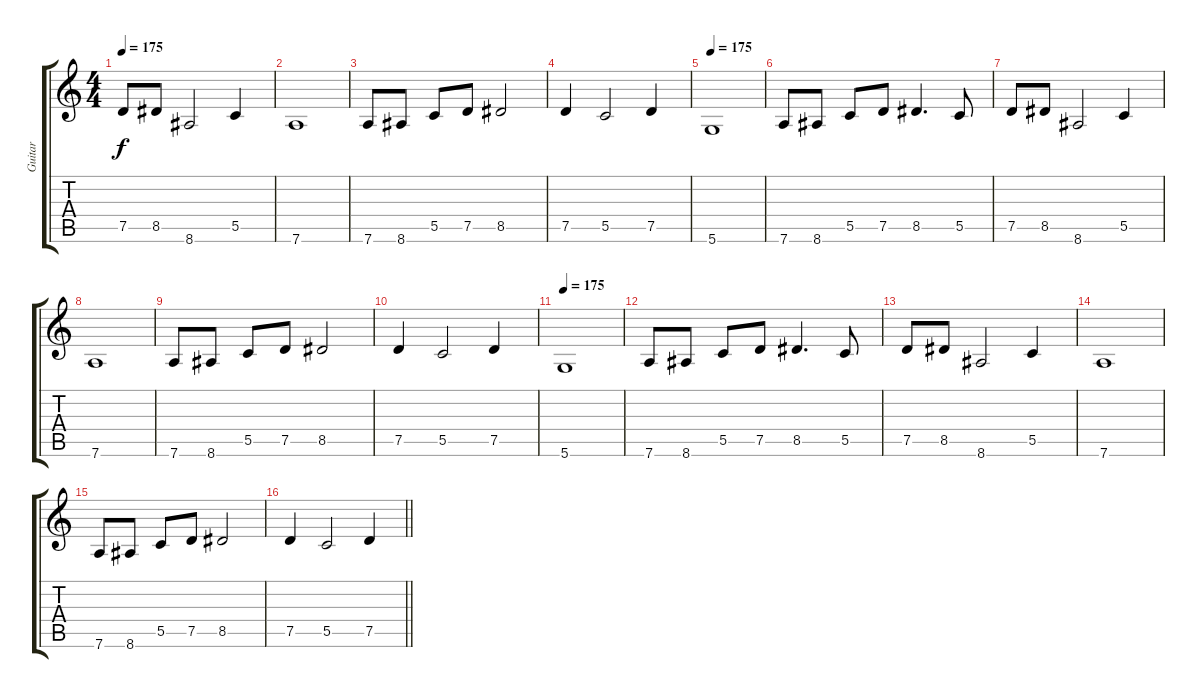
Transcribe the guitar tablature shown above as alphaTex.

\track ("Guitar" "Guitar") {instrument distortionguitar}
\staff {score tabs}
\tuning (D4 A3 F3 C3 G2 D2) {hide}
\ts (4 4)
\tempo 175
\clef g2
\ks c
7.5.8{dy f} 8.5.8 8.6.2 5.5.4 |
7.6.1 |
7.6.8 8.6.8 5.5.8 7.5.8 8.5.2 |
7.5.4 5.5.2 7.5.4 |
\tempo 175
5.6.1 |
7.6.8 8.6.8 5.5.8 7.5.8 8.5.4{d} 5.5.8 |
7.5.8 8.5.8 8.6.2 5.5.4 |
7.6.1 |
7.6.8 8.6.8 5.5.8 7.5.8 8.5.2 |
7.5.4 5.5.2 7.5.4 |
\tempo 175
5.6.1 |
7.6.8 8.6.8 5.5.8 7.5.8 8.5.4{d} 5.5.8 |
7.5.8 8.5.8 8.6.2 5.5.4 |
7.6.1 |
7.6.8 8.6.8 5.5.8 7.5.8 8.5.2 |
\barLineRight lightlight
7.5.4 5.5.2 7.5.4
